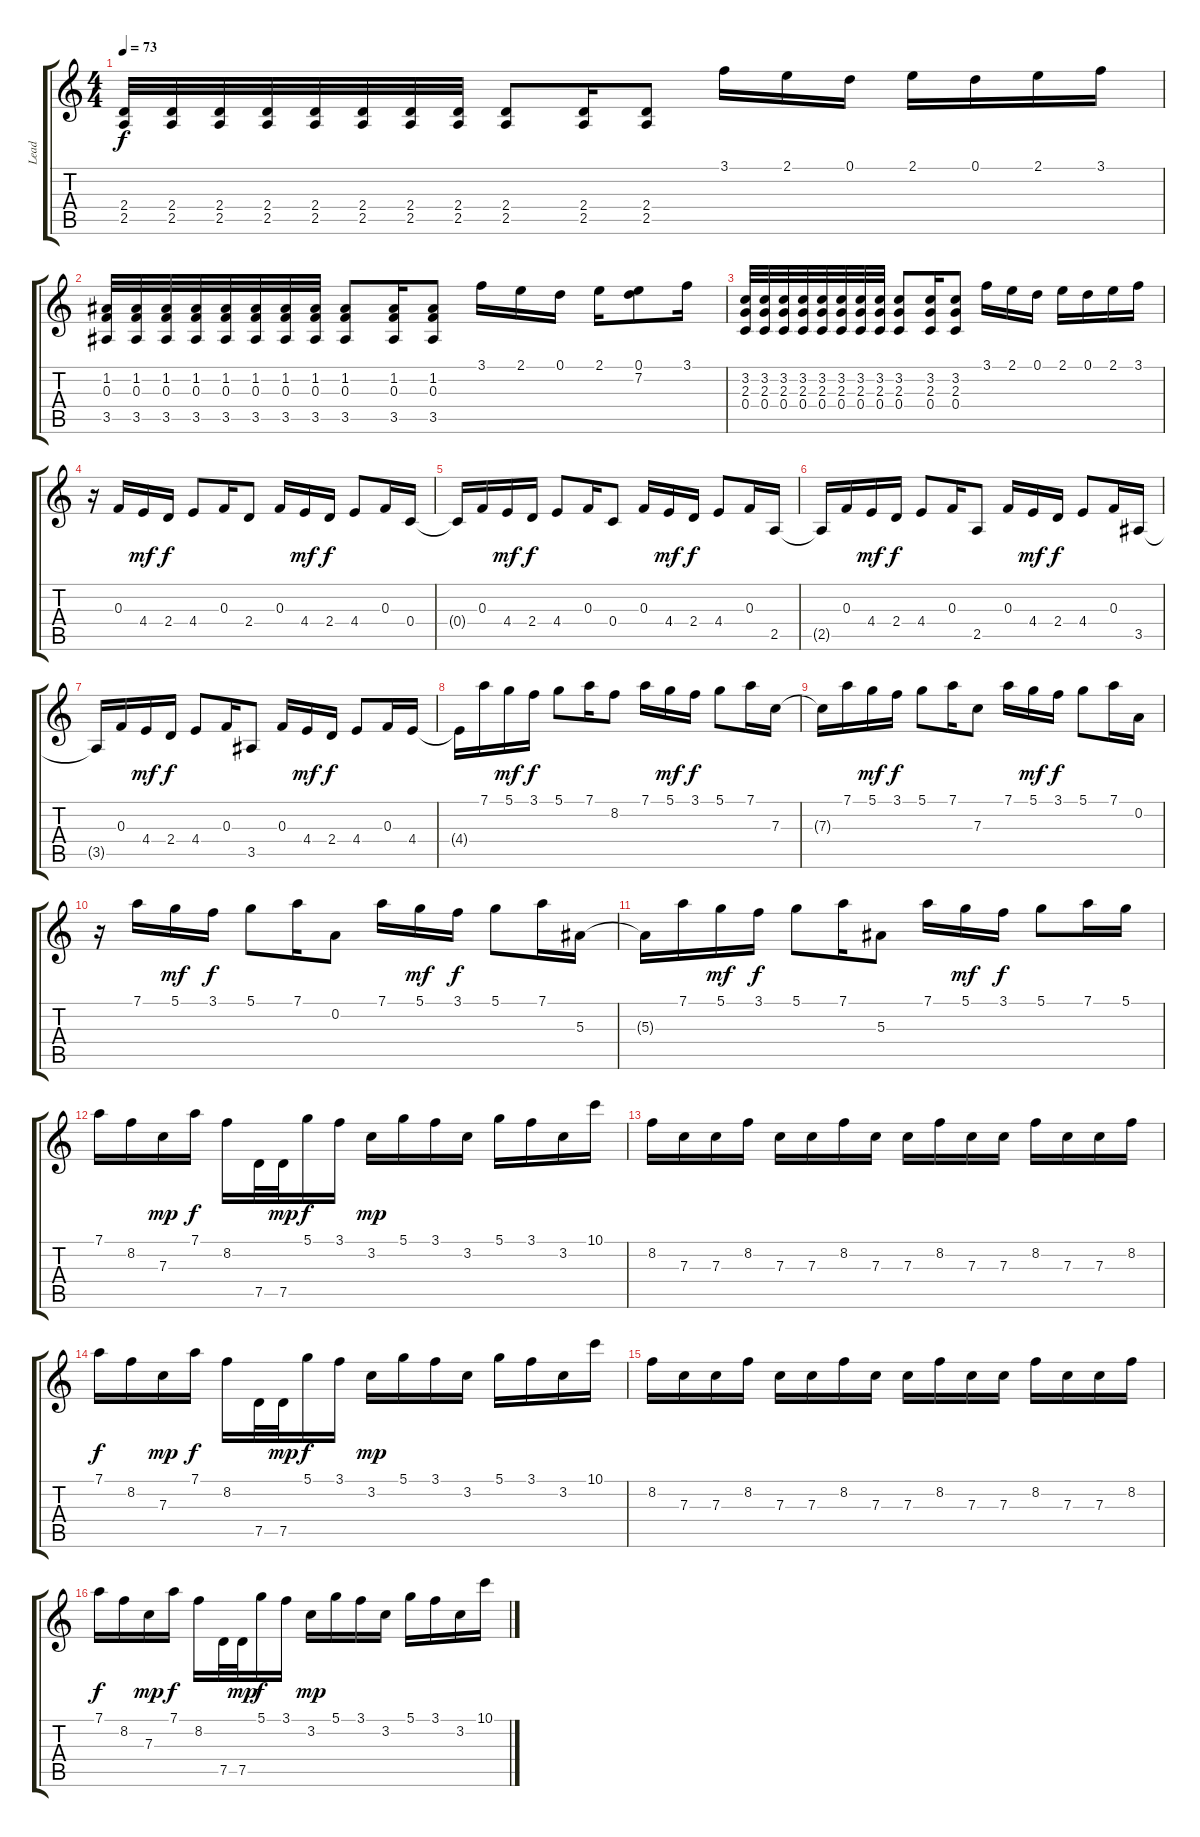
\track ("Lead" "Lead") {instrument distortionguitar}
\staff {score tabs}
\tuning (D4 A3 F3 C3 G2 C2) {hide}
\ts (4 4)
\tempo 73
\clef g2
\ks c
(2.4 2.5).32{dy f} (2.4 2.5).32 (2.4 2.5).32 (2.4 2.5).32 (2.4 2.5).32 (2.4 2.5).32 (2.4 2.5).32 (2.4 2.5).32 (2.4 2.5).8 (2.4 2.5).16 (2.4 2.5).8 3.1.16 2.1.16 0.1.16 2.1.16 0.1.16 2.1.16 3.1.16 |
(1.2 0.3 3.5).32 (1.2 0.3 3.5).32 (1.2 0.3 3.5).32 (1.2 0.3 3.5).32 (1.2 0.3 3.5).32 (1.2 0.3 3.5).32 (1.2 0.3 3.5).32 (1.2 0.3 3.5).32 (1.2 0.3 3.5).8 (1.2 0.3 3.5).16 (1.2 0.3 3.5).8 3.1.16 2.1.16 0.1.16 2.1.16 (0.1 7.2).8 3.1.16 |
(3.2 2.3 0.4).32 (3.2 2.3 0.4).32 (3.2 2.3 0.4).32 (3.2 2.3 0.4).32 (3.2 2.3 0.4).32 (3.2 2.3 0.4).32 (3.2 2.3 0.4).32 (3.2 2.3 0.4).32 (3.2 2.3 0.4).8 (3.2 2.3 0.4).16 (3.2 2.3 0.4).8 3.1.16 2.1.16 0.1.16 2.1.16 0.1.16 2.1.16 3.1.16 |
r.16 0.3.16 4.4.16{dy mf} 2.4.16{dy f} 4.4.8 0.3.16 2.4.8 0.3.16 4.4.16{dy mf} 2.4.16{dy f} 4.4.8 0.3.16 0.4.16 |
0.4{t}.16 0.3.16 4.4.16{dy mf} 2.4.16{dy f} 4.4.8 0.3.16 0.4.8 0.3.16 4.4.16{dy mf} 2.4.16{dy f} 4.4.8 0.3.16 2.5.16 |
2.5{t}.16 0.3.16 4.4.16{dy mf} 2.4.16{dy f} 4.4.8 0.3.16 2.5.8 0.3.16 4.4.16{dy mf} 2.4.16{dy f} 4.4.8 0.3.16 3.5.16 |
3.5{t}.16 0.3.16 4.4.16{dy mf} 2.4.16{dy f} 4.4.8 0.3.16 3.5.8 0.3.16 4.4.16{dy mf} 2.4.16{dy f} 4.4.8 0.3.16 4.4.16 |
4.4{t}.16 7.1.16 5.1.16{dy mf} 3.1.16{dy f} 5.1.8 7.1.16 8.2.8 7.1.16 5.1.16{dy mf} 3.1.16{dy f} 5.1.8 7.1.16 7.3.16 |
7.3{t}.16 7.1.16 5.1.16{dy mf} 3.1.16{dy f} 5.1.8 7.1.16 7.3.8 7.1.16 5.1.16{dy mf} 3.1.16{dy f} 5.1.8 7.1.16 0.2.16 |
r.16 7.1.16 5.1.16{dy mf} 3.1.16{dy f} 5.1.8 7.1.16 0.2.8 7.1.16 5.1.16{dy mf} 3.1.16{dy f} 5.1.8 7.1.16 5.3.16 |
5.3{t}.16 7.1.16 5.1.16{dy mf} 3.1.16{dy f} 5.1.8 7.1.16 5.3.8 7.1.16 5.1.16{dy mf} 3.1.16{dy f} 5.1.8 7.1.16 5.1.16 |
7.1.16 8.2.16 7.3.16{dy mp} 7.1.16{dy f} 8.2.16 7.5.32 7.5.32{dy mp} 5.1.16{dy f} 3.1.16 3.2.16{dy mp} 5.1.16 3.1.16 3.2.16 5.1.16 3.1.16 3.2.16 10.1.16 |
8.2.16 7.3.16 7.3.16 8.2.16 7.3.16 7.3.16 8.2.16 7.3.16 7.3.16 8.2.16 7.3.16 7.3.16 8.2.16 7.3.16 7.3.16 8.2.16 |
7.1.16{dy f} 8.2.16 7.3.16{dy mp} 7.1.16{dy f} 8.2.16 7.5.32 7.5.32{dy mp} 5.1.16{dy f} 3.1.16 3.2.16{dy mp} 5.1.16 3.1.16 3.2.16 5.1.16 3.1.16 3.2.16 10.1.16 |
8.2.16 7.3.16 7.3.16 8.2.16 7.3.16 7.3.16 8.2.16 7.3.16 7.3.16 8.2.16 7.3.16 7.3.16 8.2.16 7.3.16 7.3.16 8.2.16 |
7.1.16{dy f volume 11} 8.2.16 7.3.16{dy mp} 7.1.16{dy f} 8.2.16 7.5.32 7.5.32{dy mp} 5.1.16{dy f} 3.1.16 3.2.16{dy mp} 5.1.16 3.1.16 3.2.16 5.1.16 3.1.16 3.2.16 10.1.16
